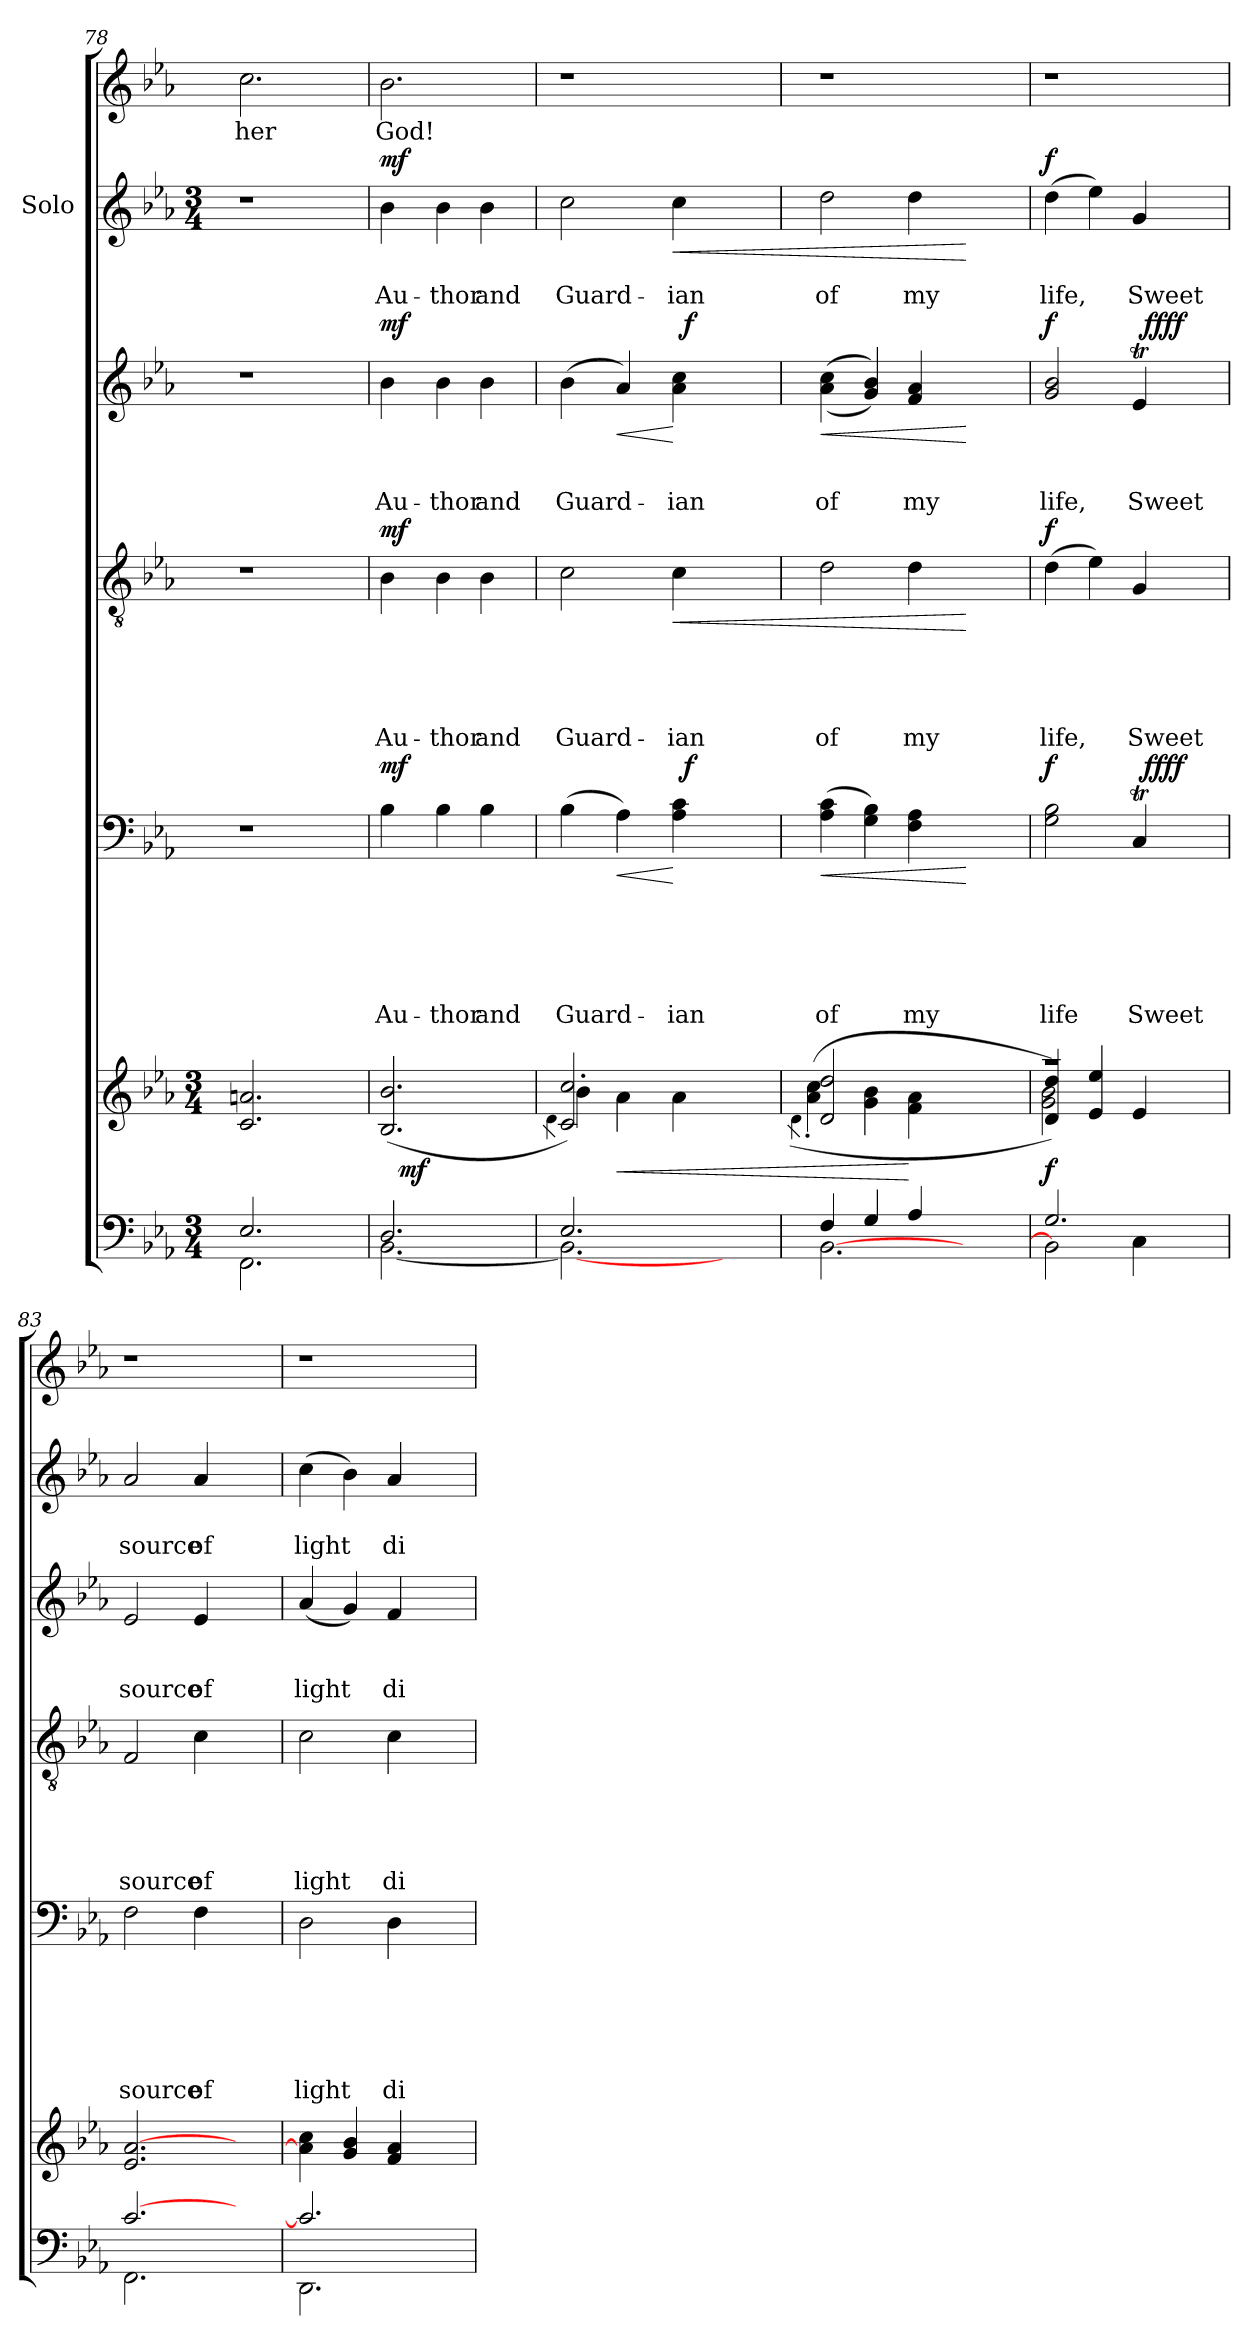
**kern	**kern	**dynam	**kern	**text	**text	**text	**text	**text	**text	**dynam	**kern	**text	**text	**text	**text	**text	**dynam	**kern	**text	**text	**text	**dynam	**kern	**text	**text	**dynam	**kern	**text
*part7	*part6	*part6	*part5	*part5	*part5	*part5	*part5	*part5	*part5	*part5	*part4	*part4	*part4	*part4	*part4	*part4	*part4	*part3	*part3	*part3	*part3	*part3	*part2	*part2	*part2	*part2	*part1	*part1
*staff7	*staff6	*staff6	*staff5	*staff5	*staff5	*staff5	*staff5	*staff5	*staff5	*staff5	*staff4	*staff4	*staff4	*staff4	*staff4	*staff4	*staff4	*staff3	*staff3	*staff3	*staff3	*staff3	*staff2	*staff2	*staff2	*staff2	*staff1	*staff1
*	*	*	*	*	*	*	*	*	*	*	*	*	*	*	*	*	*	*	*	*	*	*	*I"Solo	*	*	*	*	*
*clefF4	*clefG2	*	*clefF4	*	*	*	*	*	*	*	*clefGv2	*	*	*	*	*	*	*clefG2	*	*	*	*	*clefG2	*	*	*	*clefG2	*
*k[b-e-a-]	*k[b-e-a-]	*	*k[b-e-a-]	*	*	*	*	*	*	*	*k[b-e-a-]	*	*	*	*	*	*	*k[b-e-a-]	*	*	*	*	*k[b-e-a-]	*	*	*	*k[b-e-a-]	*
*E-:	*E-:	*	*E-:	*	*	*	*	*	*	*	*E-:	*	*	*	*	*	*	*E-:	*	*	*	*	*E-:	*	*	*	*E-:	*
*M3/4	*M3/4	*	*	*	*	*	*	*	*	*	*	*	*	*	*	*	*	*	*	*	*	*	*M3/4	*	*	*	*	*
=78	=78	=78	=78	=78	=78	=78	=78	=78	=78	=78	=78	=78	=78	=78	=78	=78	=78	=78	=78	=78	=78	=78	=78	=78	=78	=78	=78	=78
*^	*	*	*	*	*	*	*	*	*	*	*	*	*	*	*	*	*	*	*	*	*	*	*	*	*	*	*	*
!	!	!	!	!LO:N:vis=1	!	!	!	!	!	!	!	!LO:N:vis=1	!	!	!	!	!	!	!LO:N:vis=1	!	!	!	!	!LO:N:vis=1	!	!	!	!	!LO:LY:b
2.E-/	2.FF\	2.c/ 2.an/	.	1r	.	.	.	.	.	.	.	1r	.	.	.	.	.	.	1r	.	.	.	.	2.r	.	.	.	2.cc\	her
4ryy	4ryy	4ryy	.	.	.	.	.	.	.	.	.	.	.	.	.	.	.	.	.	.	.	.	.	4ryy	.	.	.	4ryy	.
=79	=79	=79	=79	=79	=79	=79	=79	=79	=79	=79	=79	=79	=79	=79	=79	=79	=79	=79	=79	=79	=79	=79	=79	=79	=79	=79	=79	=79	=79
!	!	!	!	!	!	!	!	!	!	!LO:LY:b	!LO:DY:a	!	!	!	!	!	!LO:LY:b	!LO:DY:a	!	!	!	!LO:LY:b	!LO:DY:a	!	!	!LO:LY:b	!LO:DY:a	!	!LO:LY:b
*	*	*^	*	*	*	*	*	*	*	*	*	*	*	*	*	*	*	*	*	*	*	*	*	*	*	*	*	*	*
2.D/	[<2.BB-\	(2.B-/ 2.b-/	16ryy	.	4B-\	.	.	.	.	.	Au-	mf	4B-\	.	.	.	.	Au-	mf	4b-\	.	.	Au-	mf	4b-\	.	Au-	mf	2.b-\	God!
!	!	!	!	!LO:DY:b	!	!	!	!	!	!	!	!	!	!	!	!	!	!	!	!	!	!	!	!	!	!	!	!	!	!
.	.	.	2ryy	mf	.	.	.	.	.	.	.	.	.	.	.	.	.	.	.	.	.	.	.	.	.	.	.	.	.	.
!	!	!	!	!	!	!	!	!	!	!	!LO:LY:b:rj	!	!	!	!	!	!	!LO:LY:b:rj	!	!	!	!	!LO:LY:b:rj	!	!	!	!LO:LY:b:rj	!	!	!
.	.	.	.	.	4B-\	.	.	.	.	.	-thor	.	4B-\	.	.	.	.	-thor	.	4b-\	.	.	-thor	.	4b-\	.	-thor	.	.	.
!	!	!	!	!	!	!	!	!	!	!	!LO:LY:b	!	!	!	!	!	!	!LO:LY:b	!	!	!	!	!LO:LY:b	!	!	!	!LO:LY:b	!	!	!
.	.	.	.	.	4B-\	.	.	.	.	.	and	.	4B-\	.	.	.	.	and	.	4b-\	.	.	and	.	4b-\	.	and	.	.	.
.	.	.	8.ryy	.	.	.	.	.	.	.	.	.	.	.	.	.	.	.	.	.	.	.	.	.	.	.	.	.	.	.
=80	=80	=80	=80	=80	=80	=80	=80	=80	=80	=80	=80	=80	=80	=80	=80	=80	=80	=80	=80	=80	=80	=80	=80	=80	=80	=80	=80	=80	=80	=80
*	*	*^	*^	*	*	*	*	*	*	*	*	*	*	*	*	*	*	*	*	*	*	*	*	*	*	*	*	*	*	*
.	.	.	.	.	4qd\	.	.	.	.	.	.	.	.	.	.	.	.	.	.	.	.	.	.	.	.	.	.	.	.	.	.	.
!	!	!	!	!	!	!	!	!	!	!	!	!	!LO:LY:b	!	!	!	!	!	!	!LO:LY:b	!	!	!	!	!LO:LY:b	!	!	!	!LO:LY:b	!	!LO:N:vis=1	!
*	*	*	*	*	*	*	*^	*	*	*	*	*	*	*	*	*	*	*	*	*	*	*^	*	*	*	*	*	*	*	*	*	*
2.E-/	2.BB-\_	16ryy	2c/ 2cc/)	4b-'>\	4ryy	.	(>4B-\	2ryy	.	.	.	.	.	Guard-	.	2c\	.	.	.	.	Guard-	.	(>4b-\	2ryy	.	.	Guard-	.	2cc\	.	Guard-	.	1r	.
.	.	4ryy	.	.	.	.	.	.	.	.	.	.	.	.	.	.	.	.	.	.	.	.	.	.	.	.	.	.	.	.	.	.	.	.
!	!	!	!	!	!	!LO:HP:b	!	!	!	!	!	!	!	!	!LO:HP:b	!	!	!	!	!	!	!	!	!	!	!	!	!LO:HP:b	!	!	!	!	!	!
.	.	.	.	4ryy	4a-\	<	4A-\)	.	.	.	.	.	.	.	<	.	.	.	.	.	.	.	4a-/)	.	.	.	.	<	.	.	.	.	.	.
.	.	2ryy	.	.	.	.	.	.	.	.	.	.	.	.	.	.	.	.	.	.	.	.	.	.	.	.	.	.	.	.	.	.	.	.
!	!	!	!	!	!	!	!	!	!	!	!	!	!	!LO:LY:b	!	!	!	!	!	!	!LO:LY:b	!LO:HP:b	!	!	!	!	!LO:LY:b	!	!	!	!LO:LY:b	!LO:HP:b	!	!
.	.	.	4ryy	2ryy	4a-\	.	4A-\> 4c\>	32ryy	.	.	.	.	.	-ian	[	4c\	.	.	.	.	-ian	<	4a-\> 4cc\>	32ryy	.	.	-ian	[	4cc\	.	-ian	<	.	.
!	!	!	!	!	!	!	!	!	!	!	!	!	!	!	!LO:DY:a	!	!	!	!	!	!	!	!	!	!	!	!	!LO:DY:a	!	!	!	!	!	!
.	.	.	.	.	.	.	.	4...ryy	.	.	.	.	.	.	f	.	.	.	.	.	.	.	.	4...ryy	.	.	.	f	.	.	.	.	.	.
4ryy	4ryy	.	4ryy	.	4ryy	.	4ryy	.	.	.	.	.	.	.	.	4ryy	.	.	.	.	.	.	4ryy	.	.	.	.	.	4ryy	.	.	.	.	.
.	.	8.ryy	.	.	.	.	.	.	.	.	.	.	.	.	.	.	.	.	.	.	.	.	.	.	.	.	.	.	.	.	.	.	.	.
*	*	*	*	*v	*v	*	*	*	*	*	*	*	*	*	*	*	*	*	*	*	*	*	*v	*v	*	*	*	*	*	*	*	*	*	*
*	*	*	*	*	*	*v	*v	*	*	*	*	*	*	*	*	*	*	*	*	*	*	*	*	*	*	*	*	*	*	*	*	*
=81	=81	=81	=81	=81	=81	=81	=81	=81	=81	=81	=81	=81	=81	=81	=81	=81	=81	=81	=81	=81	=81	=81	=81	=81	=81	=81	=81	=81	=81	=81	=81
.	.	.	.	(<4qd\	.	.	.	.	.	.	.	.	.	.	.	.	.	.	.	.	.	.	.	.	.	.	.	.	.	.	.
!	!	!	!	!	!	!	!	!	!	!	!	!LO:LY:b	!LO:HP:b	!	!	!	!	!	!LO:LY:b	!	!	!	!	!LO:LY:b	!LO:HP:b	!	!	!LO:LY:b	!	!LO:N:vis=1	!
[<2.BB-\	4F/	2d/ 2dd/	(>4a-\'< 4cc\'<	4ryy	.	(4A-\ 4c\	.	.	.	.	.	of	<	2d\	.	.	.	.	of	.	(>(4a-\ 4cc\	.	.	of	<	2dd\	.	of	.	1r	.
.	4G/	.	4ryy	4g\ 4b-\	.	4G\ 4B-\)	.	.	.	.	.	.	.	.	.	.	.	.	.	.	4g/ 4b-/))	.	.	.	.	.	.	.	.	.	.
!	!	!	!	!	!	!	!	!	!	!	!	!LO:LY:b	!	!	!	!	!	!	!LO:LY:b	!	!	!	!	!LO:LY:b	!	!	!	!LO:LY:b	!	!	!
.	4A-/	4f\ 4a-\	2ryy	16.ryy	[	4F\ 4A-\	.	.	.	.	.	my	.	4d\	.	.	.	.	my	.	4f/ 4a-/	.	.	my	.	4dd\	.	my	.	.	.
.	.	.	.	4ryy	.	.	.	.	.	.	.	.	.	.	.	.	.	.	.	.	.	.	.	.	.	.	.	.	.	.	.
4ryy	4ryy	4ryy	.	.	.	4ryy	.	.	.	.	.	.	[	4ryy	.	.	.	.	.	[	4ryy	.	.	.	[	4ryy	.	.	[	.	.
.	.	.	.	8ryy	.	.	.	.	.	.	.	.	.	.	.	.	.	.	.	.	.	.	.	.	.	.	.	.	.	.	.
.	.	.	.	32ryy	.	.	.	.	.	.	.	.	.	.	.	.	.	.	.	.	.	.	.	.	.	.	.	.	.	.	.
!!LO:LB:g=z
=82	=82	=82	=82	=82	=82	=82	=82	=82	=82	=82	=82	=82	=82	=82	=82	=82	=82	=82	=82	=82	=82	=82	=82	=82	=82	=82	=82	=82	=82	=82	=82
!	!	!LO:N:vis=1	!	!	!LO:DY:b	!	!	!	!	!	!	!LO:LY:b	!LO:DY:a	!	!	!	!	!	!LO:LY:b	!LO:DY:a	!	!	!	!LO:LY:b	!LO:DY:a	!	!	!LO:LY:b	!LO:DY:a	!	!
*	*	*	*	*	*	*^	*	*	*	*	*	*	*	*	*	*	*	*	*	*	*^	*	*	*	*	*	*	*	*	*	*
2BB-\]	2.G/	2.raa	4d/ 4dd/))	2g\ 2b-\	f	2G\ 2B-\	2ryy	.	.	.	.	.	life	f	(>4d\	.	.	.	.	life,	f	2g/ 2b-/	2ryy	.	.	life,	f	(>4dd\	.	life,	f	1r	.
.	.	.	4e-/ 4ee-/	.	.	.	.	.	.	.	.	.	.	.	4e-\)	.	.	.	.	.	.	.	.	.	.	.	.	4ee-\)	.	.	.	.	.
!	!	!	!	!	!	!	!	!	!	!	!	!	!LO:LY:b	!	!	!	!	!	!	!LO:LY:b	!	!	!	!	!	!LO:LY:b	!	!	!	!LO:LY:b	!	!	!
4C\	.	.	4e-/	4ryy	.	4CT/	32ryy	.	.	.	.	.	Sweet	.	4G/	.	.	.	.	Sweet	.	4e-T/	32ryy	.	.	Sweet	.	4g/	.	Sweet	.	.	.
!	!	!	!	!	!	!	!	!	!	!	!	!	!	!LO:DY:a	!	!	!	!	!	!	!	!	!	!	!	!	!LO:DY:a	!	!	!	!	!	!
.	.	.	.	.	.	.	4...ryy	.	.	.	.	.	.	ffff	.	.	.	.	.	.	.	.	4...ryy	.	.	.	ffff	.	.	.	.	.	.
4ryy	4ryy	4ryy	4ryy	4ryy	.	4ryy	.	.	.	.	.	.	.	.	4ryy	.	.	.	.	.	.	4ryy	.	.	.	.	.	4ryy	.	.	.	.	.
=83	=83	=83	=83	=83	=83	=83	=83	=83	=83	=83	=83	=83	=83	=83	=83	=83	=83	=83	=83	=83	=83	=83	=83	=83	=83	=83	=83	=83	=83	=83	=83	=83	=83
!	!	!	!	!	!	!	!	!	!	!	!	!	!LO:LY:b	!	!	!	!	!	!	!LO:LY:b	!	!	!	!	!	!LO:LY:b	!	!	!	!LO:LY:b	!	!	!
*	*	*v	*v	*v	*	*	*	*	*	*	*	*	*	*	*	*	*	*	*	*	*	*v	*v	*	*	*	*	*	*	*	*	*	*
*	*	*	*	*v	*v	*	*	*	*	*	*	*	*	*	*	*	*	*	*	*	*	*	*	*	*	*	*	*	*	*
[>2.c/	2.FF\	2.e-/ [>2.a-/	.	2F\	.	.	.	.	.	source	.	2F/	.	.	.	.	source	.	2e-/	.	.	source	.	2a-/	.	source	.	1r	.
!	!	!	!	!	!	!	!	!	!	!LO:LY:b	!	!	!	!	!	!	!LO:LY:b	!	!	!	!	!LO:LY:b	!	!	!	!LO:LY:b	!	!	!
.	.	.	.	4F\	.	.	.	.	.	of	.	4c\	.	.	.	.	of	.	4e-/	.	.	of	.	4a-/	.	of	.	.	.
4ryy	4ryy	4ryy	.	4ryy	.	.	.	.	.	.	.	4ryy	.	.	.	.	.	.	4ryy	.	.	.	.	4ryy	.	.	.	.	.
=84	=84	=84	=84	=84	=84	=84	=84	=84	=84	=84	=84	=84	=84	=84	=84	=84	=84	=84	=84	=84	=84	=84	=84	=84	=84	=84	=84	=84	=84
!	!	!	!	!	!	!	!	!	!	!LO:LY:b	!	!	!	!	!	!	!LO:LY:b	!	!	!	!	!LO:LY:b	!	!	!	!LO:LY:b	!	!	!
2.c/]	2.DD\	4a-\] 4cc\	.	2D\	.	.	.	.	.	light	.	2c\	.	.	.	.	light	.	(<4a-/	.	.	light	.	(>4cc\	.	light	.	1r	.
.	.	4g/ 4b-/	.	.	.	.	.	.	.	.	.	.	.	.	.	.	.	.	4g/)	.	.	.	.	4b-\)	.	.	.	.	.
!	!	!	!	!	!	!	!	!	!	!LO:LY:b	!	!	!	!	!	!	!LO:LY:b	!	!	!	!	!LO:LY:b	!	!	!	!LO:LY:b	!	!	!
.	.	4f/ 4a-/	.	4D\	.	.	.	.	.	di-	.	4c\	.	.	.	.	di-	.	4f/	.	.	di-	.	4a-/	.	di-	.	.	.
4ryy	4ryy	4ryy	.	4ryy	.	.	.	.	.	.	.	4ryy	.	.	.	.	.	.	4ryy	.	.	.	.	4ryy	.	.	.	.	.
*v	*v	*	*	*	*	*	*	*	*	*	*	*	*	*	*	*	*	*	*	*	*	*	*	*	*	*	*	*	*
=	=	=	=	=	=	=	=	=	=	=	=	=	=	=	=	=	=	=	=	=	=	=	=	=	=	=	=	=
*-	*-	*-	*-	*-	*-	*-	*-	*-	*-	*-	*-	*-	*-	*-	*-	*-	*-	*-	*-	*-	*-	*-	*-	*-	*-	*-	*-	*-
